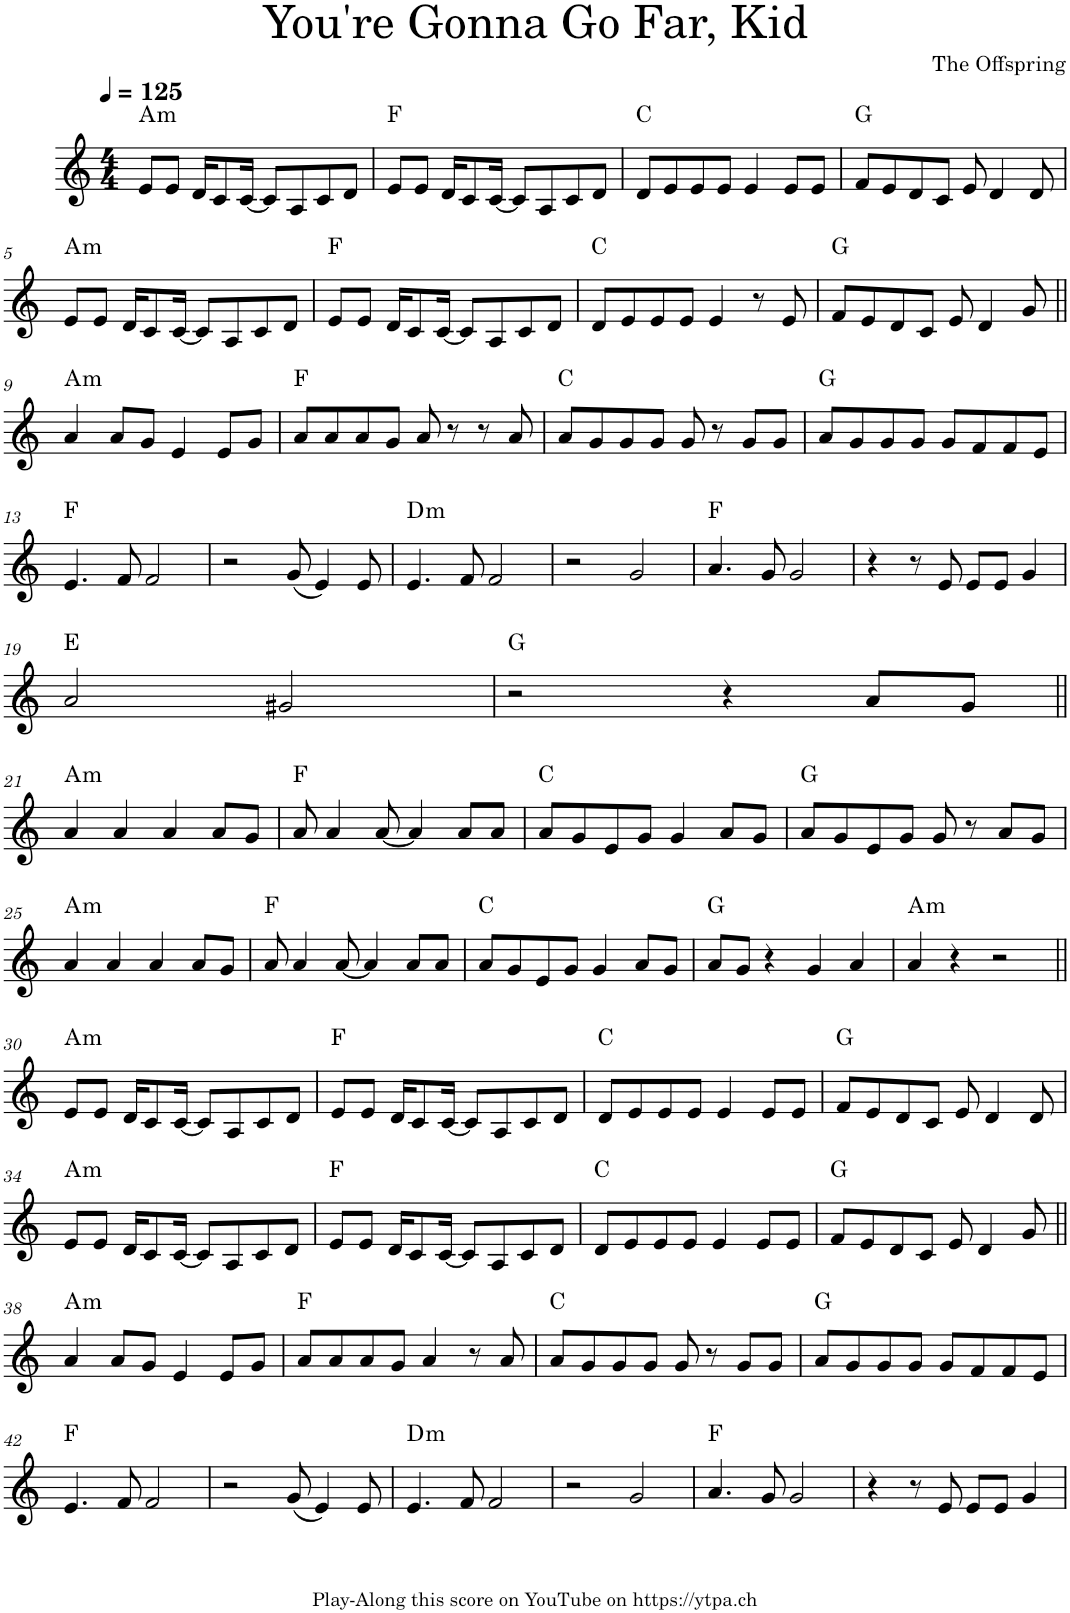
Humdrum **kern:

**kern	**harte
*part1	*part1
*staff1	*
*I"Voice	*
*I'Vc.	*
*clefG2	*
*k[]	*
*M4/4	*
*MM125	*
=1	=1
!	!LO:H:kt=m
8e/L	A:min
8e/J	.
16d/KL	.
8c/	.
[16c/Jk	.
8c/L]	.
8A/	.
8c/	.
8d/J	.
=2	=2
8e/L	F:maj
8e/J	.
16d/KL	.
8c/	.
[16c/Jk	.
8c/L]	.
8A/	.
8c/	.
8d/J	.
=3	=3
8d/L	C:maj
8e/	.
8e/	.
8e/J	.
4e/	.
8e/L	.
8e/J	.
=4	=4
8f/L	G:maj
8e/	.
8d/	.
8c/J	.
8e/	.
4d/	.
8d/	.
!!LO:LB:g=z
=5	=5
!	!LO:H:kt=m
8e/L	A:min
8e/J	.
16d/KL	.
8c/	.
[16c/Jk	.
8c/L]	.
8A/	.
8c/	.
8d/J	.
=6	=6
8e/L	F:maj
8e/J	.
16d/KL	.
8c/	.
[16c/Jk	.
8c/L]	.
8A/	.
8c/	.
8d/J	.
=7	=7
8d/L	C:maj
8e/	.
8e/	.
8e/J	.
4e/	.
8r	.
8e/	.
=8	=8
8f/L	G:maj
8e/	.
8d/	.
8c/J	.
8e/	.
4d/	.
8g/	.
!!LO:LB:g=z
=9||	=9||
!	!LO:H:kt=m
4a/	A:min
8a/L	.
8g/J	.
4e/	.
8e/L	.
8g/J	.
=10	=10
8a/L	F:maj
8a/	.
8a/	.
8g/J	.
8a/	.
8r	.
8r	.
8a/	.
=11	=11
8a/L	C:maj
8g/	.
8g/	.
8g/J	.
8g/	.
8r	.
8g/L	.
8g/J	.
=12	=12
8a/L	G:maj
8g/	.
8g/	.
8g/J	.
8g/L	.
8f/	.
8f/	.
8e/J	.
!!LO:LB:g=z
=13	=13
4.e/	F:maj
8f/	.
2f/	.
=14	=14
2r	.
(8g/	.
4e/)	.
8e/	.
=15	=15
!	!LO:H:kt=m
4.e/	D:min
8f/	.
2f/	.
=16	=16
2r	.
2g/	.
=17	=17
4.a/	F:maj
8g/	.
2g/	.
=18	=18
4r	.
8r	.
8e/	.
8e/L	.
8e/J	.
4g/	.
!!LO:LB:g=z
=19	=19
2a/	E:maj
2g#X/	.
=20	=20
2r	G:maj
4r	.
8a/L	.
8g/J	.
!!LO:LB:g=z
=21||	=21||
!	!LO:H:kt=m
4a/	A:min
4a/	.
4a/	.
8a/L	.
8g/J	.
=22	=22
8a/	F:maj
4a/	.
[8a/	.
4a/]	.
8a/L	.
8a/J	.
=23	=23
8a/L	C:maj
8g/	.
8e/	.
8g/J	.
4g/	.
8a/L	.
8g/J	.
=24	=24
8a/L	G:maj
8g/	.
8e/	.
8g/J	.
8g/	.
8r	.
8a/L	.
8g/J	.
!!LO:LB:g=z
=25	=25
!	!LO:H:kt=m
4a/	A:min
4a/	.
4a/	.
8a/L	.
8g/J	.
=26	=26
8a/	F:maj
4a/	.
[8a/	.
4a/]	.
8a/L	.
8a/J	.
=27	=27
8a/L	C:maj
8g/	.
8e/	.
8g/J	.
4g/	.
8a/L	.
8g/J	.
=28	=28
8a/L	G:maj
8g/J	.
4r	.
4g/	.
4a/	.
=29	=29
!	!LO:H:kt=m
4a/	A:min
4r	.
2r	.
!!LO:LB:g=z
=30||	=30||
!	!LO:H:kt=m
8e/L	A:min
8e/J	.
16d/KL	.
8c/	.
[16c/Jk	.
8c/L]	.
8A/	.
8c/	.
8d/J	.
=31	=31
8e/L	F:maj
8e/J	.
16d/KL	.
8c/	.
[16c/Jk	.
8c/L]	.
8A/	.
8c/	.
8d/J	.
=32	=32
8d/L	C:maj
8e/	.
8e/	.
8e/J	.
4e/	.
8e/L	.
8e/J	.
=33	=33
8f/L	G:maj
8e/	.
8d/	.
8c/J	.
8e/	.
4d/	.
8d/	.
!!LO:LB:g=z
=34	=34
!	!LO:H:kt=m
8e/L	A:min
8e/J	.
16d/KL	.
8c/	.
[16c/Jk	.
8c/L]	.
8A/	.
8c/	.
8d/J	.
=35	=35
8e/L	F:maj
8e/J	.
16d/KL	.
8c/	.
[16c/Jk	.
8c/L]	.
8A/	.
8c/	.
8d/J	.
=36	=36
8d/L	C:maj
8e/	.
8e/	.
8e/J	.
4e/	.
8e/L	.
8e/J	.
=37	=37
8f/L	G:maj
8e/	.
8d/	.
8c/J	.
8e/	.
4d/	.
8g/	.
!!LO:LB:g=z
=38||	=38||
!	!LO:H:kt=m
4a/	A:min
8a/L	.
8g/J	.
4e/	.
8e/L	.
8g/J	.
=39	=39
8a/L	F:maj
8a/	.
8a/	.
8g/J	.
4a/	.
8r	.
8a/	.
=40	=40
8a/L	C:maj
8g/	.
8g/	.
8g/J	.
8g/	.
8r	.
8g/L	.
8g/J	.
=41	=41
8a/L	G:maj
8g/	.
8g/	.
8g/J	.
8g/L	.
8f/	.
8f/	.
8e/J	.
!!LO:LB:g=z
=42	=42
4.e/	F:maj
8f/	.
2f/	.
=43	=43
2r	.
(8g/	.
4e/)	.
8e/	.
=44	=44
!	!LO:H:kt=m
4.e/	D:min
8f/	.
2f/	.
=45	=45
2r	.
2g/	.
=46	=46
4.a/	F:maj
8g/	.
2g/	.
=47	=47
4r	.
8r	.
8e/	.
8e/L	.
8e/J	.
4g/	.
=	=
*-	*-
